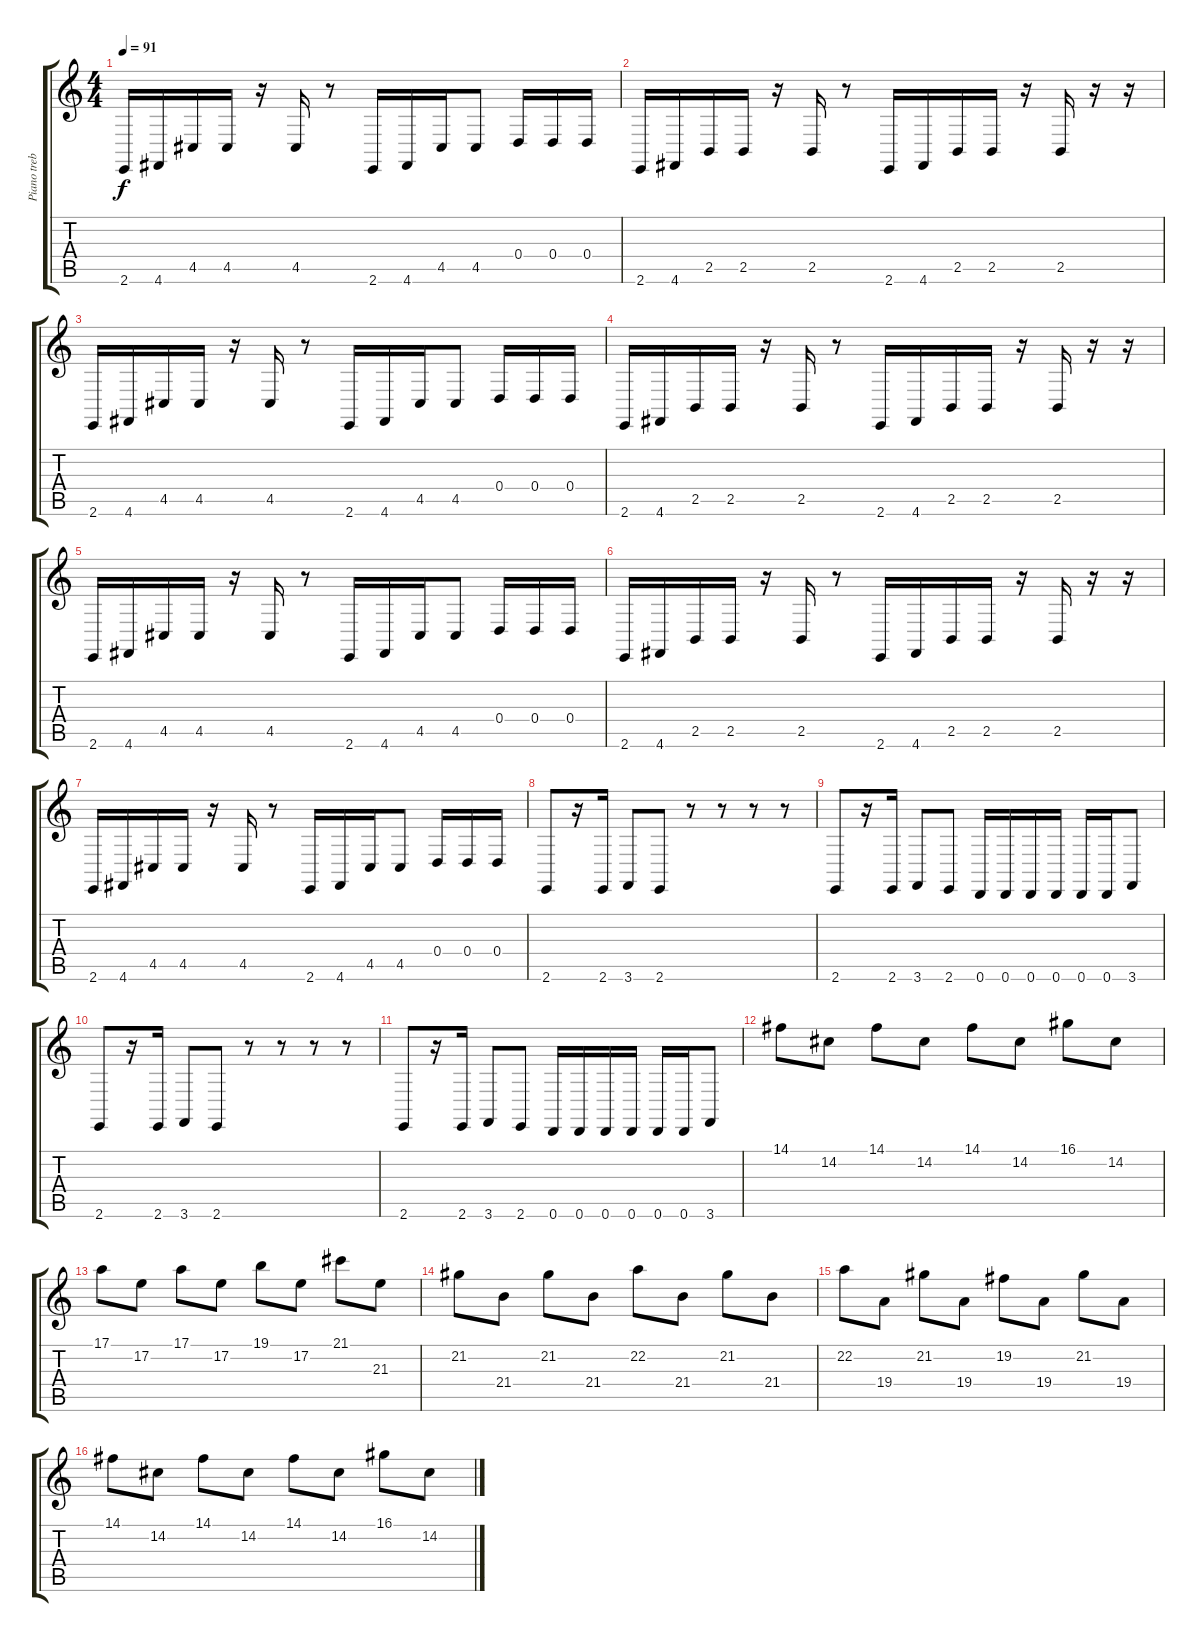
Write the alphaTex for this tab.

\track ("Piano treble" "Piano treb") {instrument acousticgrandpiano}
\staff {score tabs}
\tuning (E4 B3 G3 D3 A2 D2) {hide}
\ts (4 4)
\tempo 91
\clef g2
\ks c
2.6.16{dy f} 4.6.16 4.5.16 4.5.16 r.16 4.5.16 r.8 2.6.16 4.6.16 4.5.16 4.5.8 0.4.16 0.4.16 0.4.16 |
2.6.16 4.6.16 2.5.16 2.5.16 r.16 2.5.16 r.8 2.6.16 4.6.16 2.5.16 2.5.16 r.16 2.5.16 r.16 r.16 |
2.6.16 4.6.16 4.5.16 4.5.16 r.16 4.5.16 r.8 2.6.16 4.6.16 4.5.16 4.5.8 0.4.16 0.4.16 0.4.16 |
2.6.16 4.6.16 2.5.16 2.5.16 r.16 2.5.16 r.8 2.6.16 4.6.16 2.5.16 2.5.16 r.16 2.5.16 r.16 r.16 |
2.6.16 4.6.16 4.5.16 4.5.16 r.16 4.5.16 r.8 2.6.16 4.6.16 4.5.16 4.5.8 0.4.16 0.4.16 0.4.16 |
2.6.16 4.6.16 2.5.16 2.5.16 r.16 2.5.16 r.8 2.6.16 4.6.16 2.5.16 2.5.16 r.16 2.5.16 r.16 r.16 |
2.6.16 4.6.16 4.5.16 4.5.16 r.16 4.5.16 r.8 2.6.16 4.6.16 4.5.16 4.5.8 0.4.16 0.4.16 0.4.16 |
2.6.8 r.16 2.6.16 3.6.8 2.6.8 r.8 r.8 r.8 r.8 |
2.6.8 r.16 2.6.16 3.6.8 2.6.8 0.6.16 0.6.16 0.6.16 0.6.16 0.6.16 0.6.16 3.6.8 |
2.6.8 r.16 2.6.16 3.6.8 2.6.8 r.8 r.8 r.8 r.8 |
2.6.8 r.16 2.6.16 3.6.8 2.6.8 0.6.16 0.6.16 0.6.16 0.6.16 0.6.16 0.6.16 3.6.8 |
14.1.8 14.2.8 14.1.8 14.2.8 14.1.8 14.2.8 16.1.8 14.2.8 |
17.1.8 17.2.8 17.1.8 17.2.8 19.1.8 17.2.8 21.1.8 21.3.8 |
21.2.8 21.4.8 21.2.8 21.4.8 22.2.8 21.4.8 21.2.8 21.4.8 |
22.2.8 19.4.8 21.2.8 19.4.8 19.2.8 19.4.8 21.2.8 19.4.8 |
14.1.8 14.2.8 14.1.8 14.2.8 14.1.8 14.2.8 16.1.8 14.2.8
